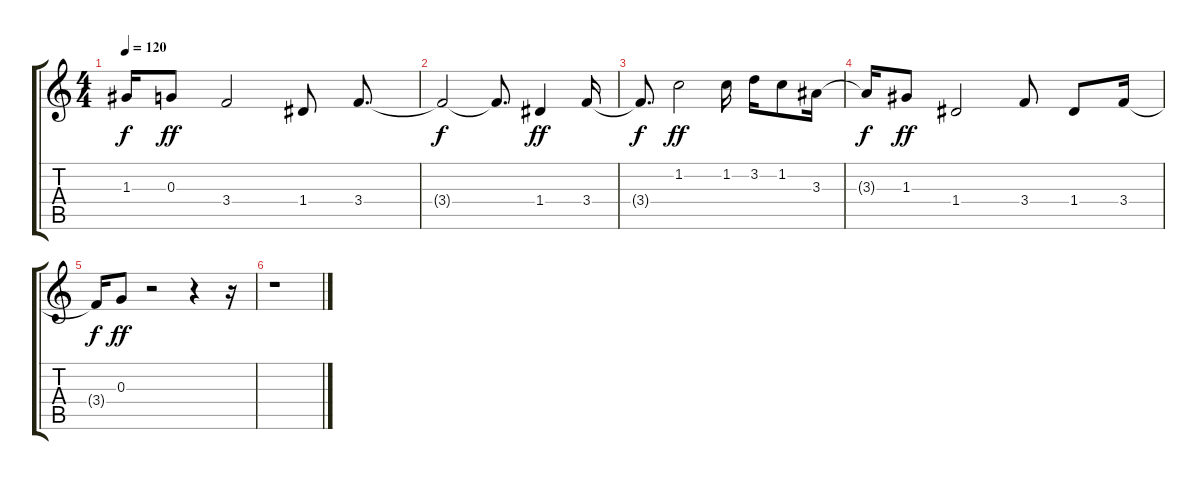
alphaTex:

\track "" {instrument distortionguitar}
\staff {score tabs}
\tuning (E4 B3 G3 D3 A2 E2) {hide}
\ts (4 4)
\tempo 120
\clef g2
\ks c
1.3{t}.16{dy f} 0.3.8{dy ff} 3.4.2 1.4.8 3.4.8{d} |
3.4{t}.2{dy f} 3.4{t}.8{d} 1.4.4{dy ff} 3.4.16 |
3.4{t}.8{d dy f} 1.2.2{dy ff} 1.2.16 3.2.16 1.2.8 3.3.16 |
3.3{t}.16{dy f} 1.3.8{dy ff} 1.4.2 3.4.8 1.4.8 3.4.16 |
3.4{t}.16{dy f} 0.3.8{dy ff} r.2 r.4 r.16 |
r.1
